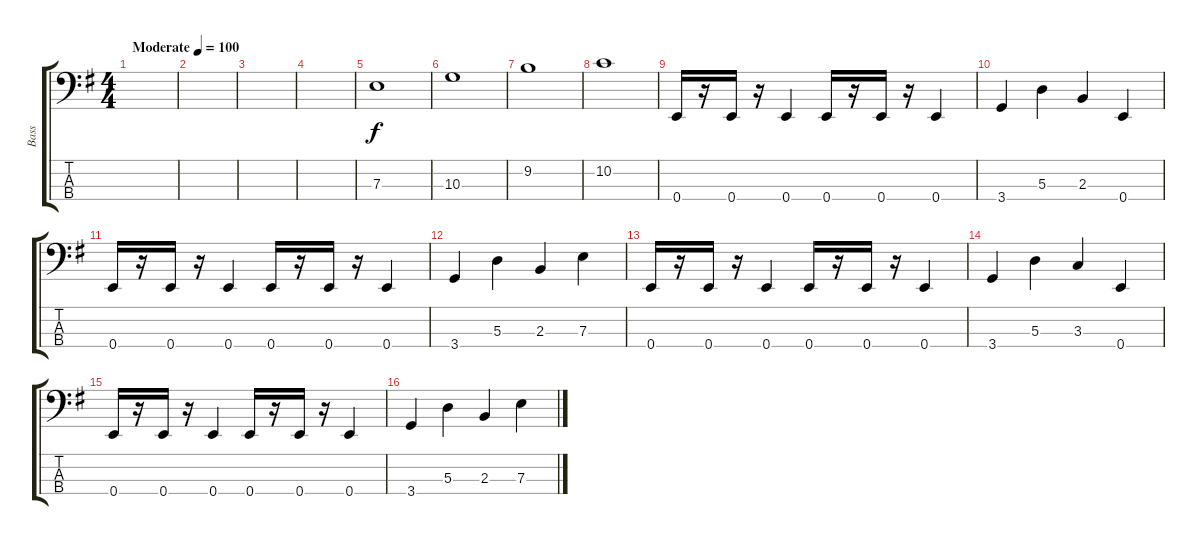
\track ("Bass" "Bass") {instrument electricbassfinger}
\staff {score tabs}
\tuning (G2 D2 A1 E1) {hide}
\ts (4 4)
\tempo (100 "Moderate")
\clef f4
\ks eminor
|
|
|
|
7.3.1 |
10.3.1 |
9.2.1 |
10.2.1 |
0.4.16 r.16 0.4.16 r.16 0.4.4 0.4.16 r.16 0.4.16 r.16 0.4.4 |
3.4.4 5.3.4 2.3.4 0.4.4 |
0.4.16 r.16 0.4.16 r.16 0.4.4 0.4.16 r.16 0.4.16 r.16 0.4.4 |
3.4.4 5.3.4 2.3.4 7.3.4 |
0.4.16 r.16 0.4.16 r.16 0.4.4 0.4.16 r.16 0.4.16 r.16 0.4.4 |
3.4.4 5.3.4 3.3.4 0.4.4 |
0.4.16 r.16 0.4.16 r.16 0.4.4 0.4.16 r.16 0.4.16 r.16 0.4.4 |
3.4.4 5.3.4 2.3.4 7.3.4
